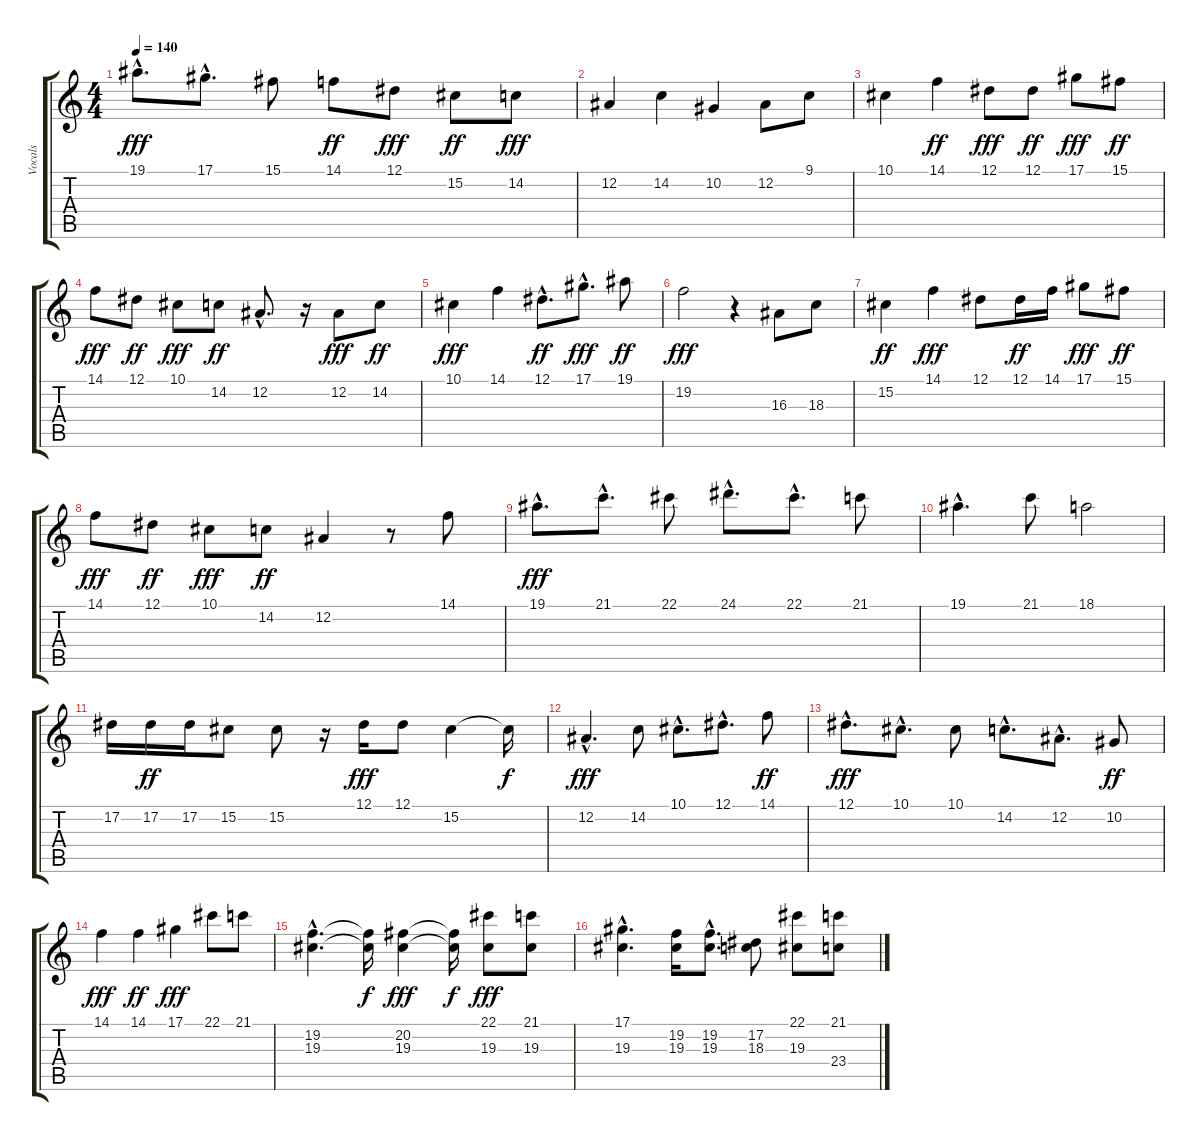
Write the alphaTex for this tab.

\track ("Vocals" "Vocals") {instrument lead3calliope}
\staff {score tabs}
\tuning (Eb4 Bb3 Gb3 Db3 Ab2 Eb2) {hide}
\ts (4 4)
\tempo 140
\clef g2
\ks c
19.1{hac}.8{d dy fff} 17.1{hac}.8{d} 15.1.8 14.1.8{dy ff} 12.1.8{dy fff} 15.2.8{dy ff} 14.2.8{dy fff} |
12.2.4 14.2.4 10.2.4 12.2.8 9.1.8 |
10.1.4 14.1.4{dy ff} 12.1.8{dy fff} 12.1.8{dy ff} 17.1.8{dy fff} 15.1.8{dy ff} |
14.1.8{dy fff} 12.1.8{dy ff} 10.1.8{dy fff} 14.2.8{dy ff} 12.2{hac}.8{d} r.16 12.2.8{dy fff} 14.2.8{dy ff} |
10.1.4{dy fff} 14.1.4 12.1{hac}.8{d dy ff} 17.1{hac}.8{d dy fff} 19.1.8{dy ff} |
19.2.2{dy fff} r.4 16.3.8 18.3.8 |
15.2.4{dy ff} 14.1.4{dy fff} 12.1.8 12.1.16{dy ff} 14.1.16 17.1.8{dy fff} 15.1.8{dy ff} |
14.1.8{dy fff} 12.1.8{dy ff} 10.1.8{dy fff} 14.2.8{dy ff} 12.2.4 r.8 14.1.8 |
19.1{hac}.8{d dy fff} 21.1{hac}.8{d} 22.1.8 24.1{hac}.8{d} 22.1{hac}.8{d} 21.1.8 |
19.1{hac}.4{d} 21.1.8 18.1.2 |
17.2.16 17.2.16{dy ff} 17.2.16 15.2.8 15.2.8 r.16 12.1.16{dy fff} 12.1.8 15.2.4 15.2{t}.16{dy f} |
12.2{hac}.4{d dy fff} 14.2.8 10.1{hac}.8{d} 12.1{hac}.8{d} 14.1.8{dy ff} |
12.1{hac}.8{d dy fff} 10.1{hac}.8{d} 10.1.8 14.2{hac}.8{d} 12.2{hac}.8{d} 10.2.8{dy ff} |
14.1.4{dy fff} 14.1.4{dy ff} 17.1.4{dy fff} 22.1.8 21.1.8 |
(19.2{hac} 19.3{hac}).4{d} (19.2{t} 19.3{t}).16{dy f} (20.2 19.3).4{dy fff} (20.2{t} 19.3{t}).16{dy f} (22.1 19.3).8{dy fff} (21.1 19.3).8 |
(17.1{hac} 19.3{hac}).4{d} (19.2 19.3).16 (19.2{hac} 19.3{hac}).8{d} (17.2 18.3).8 (22.1 19.3).8 (21.1 23.4).8
